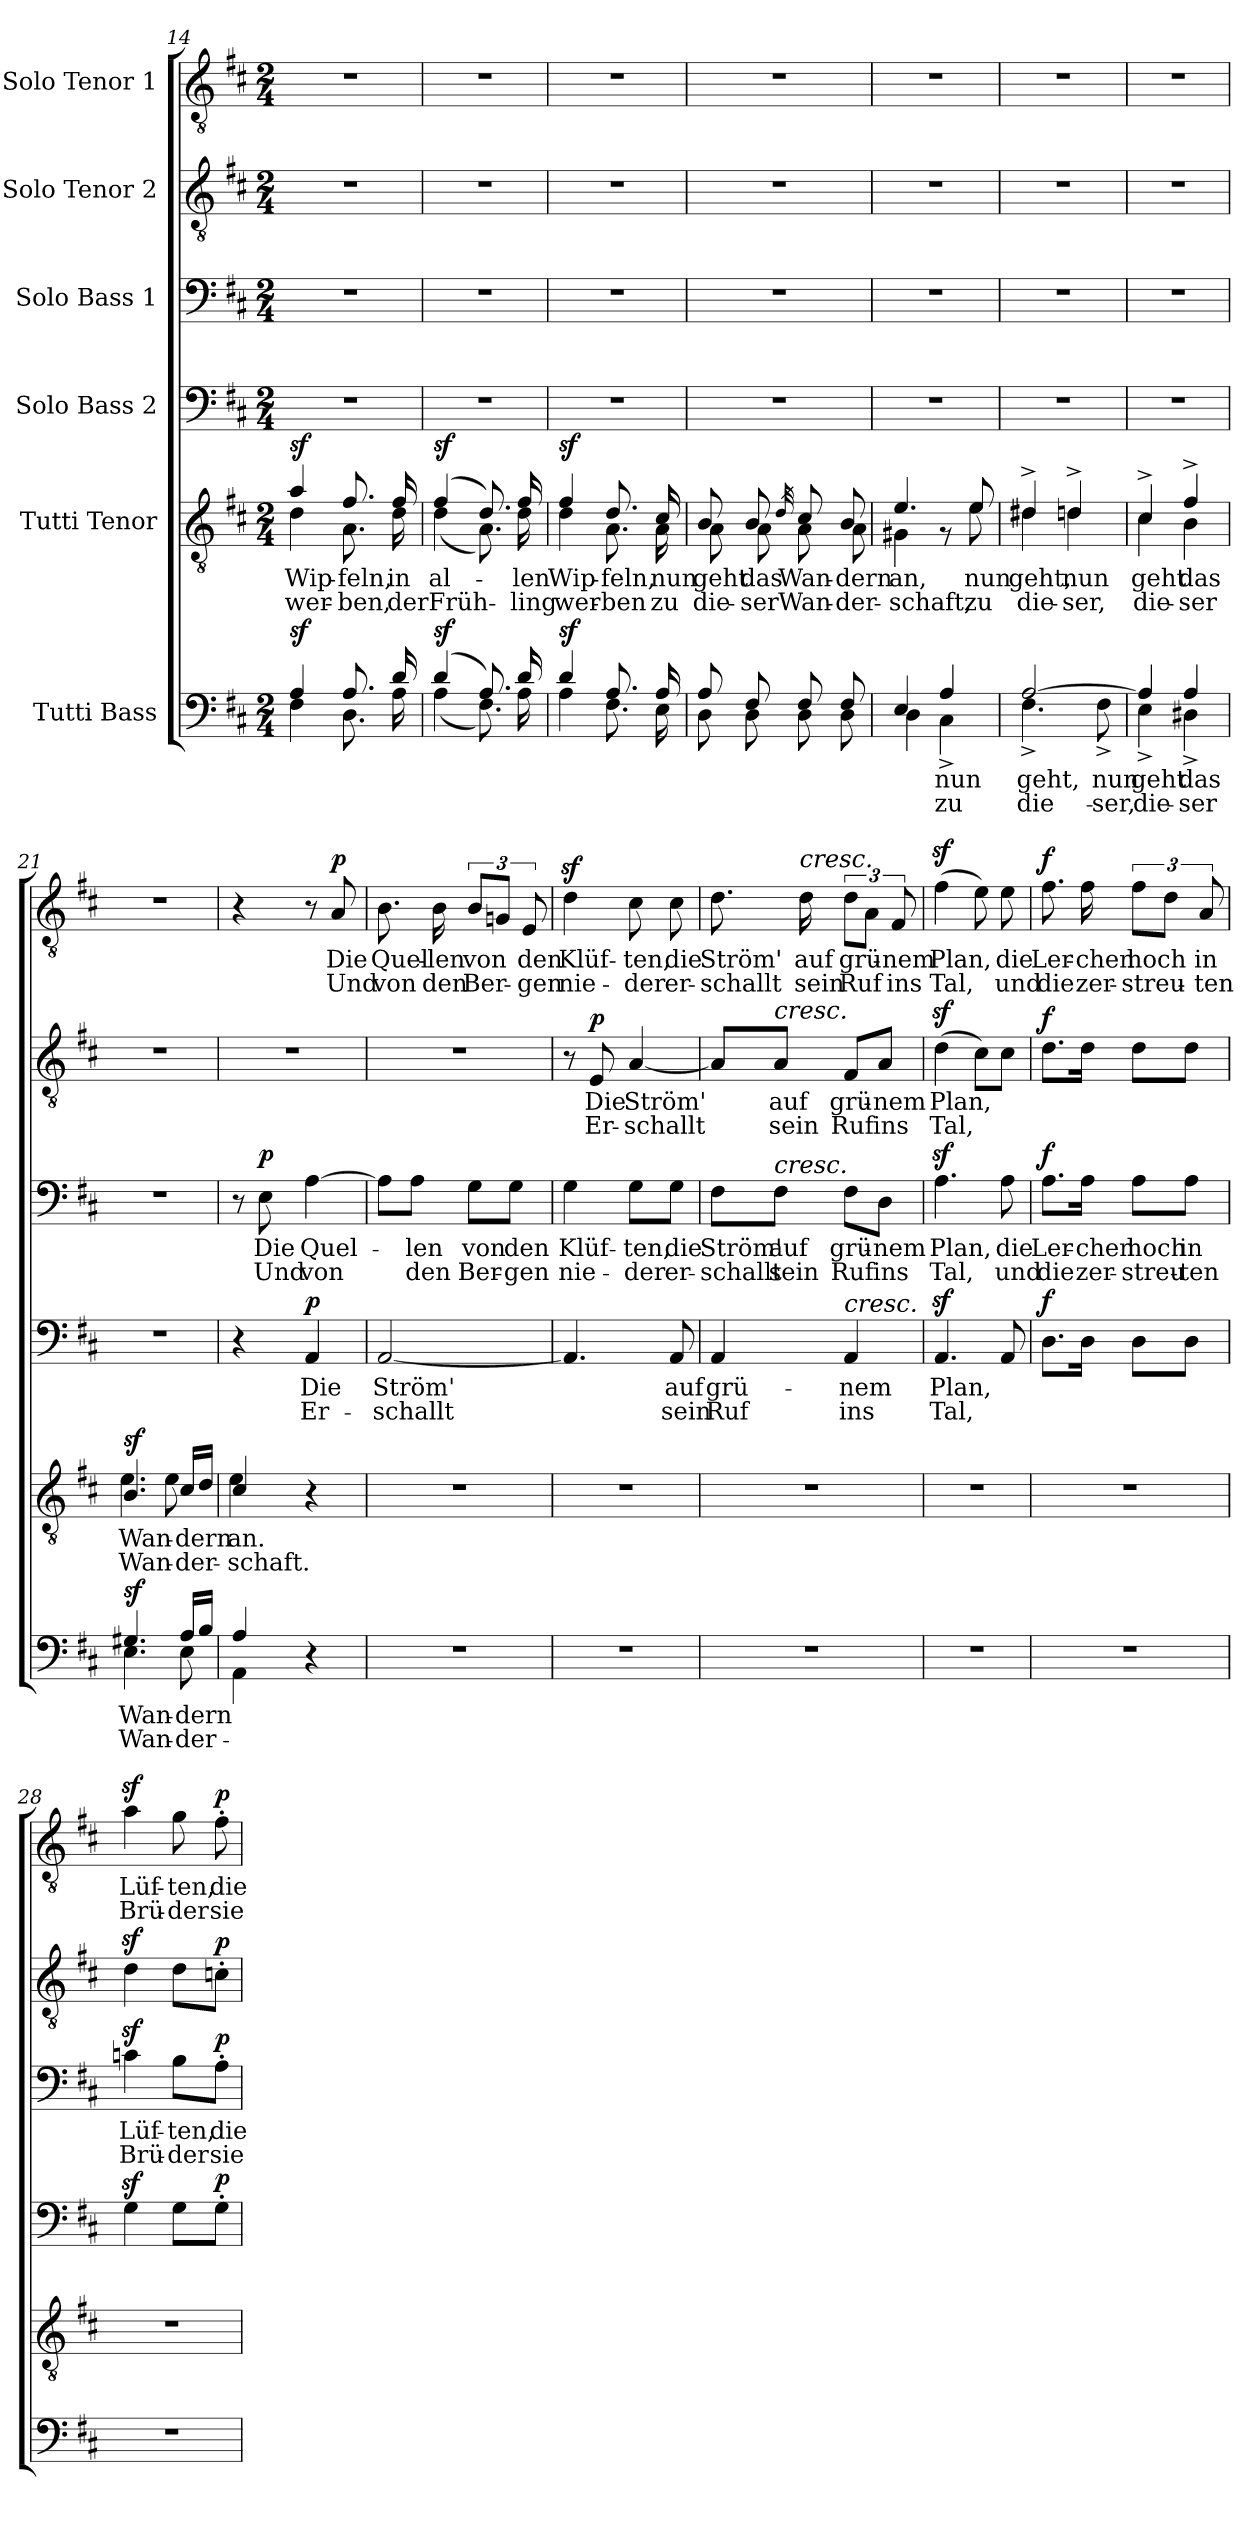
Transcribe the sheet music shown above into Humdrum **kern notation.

**kern	**text	**text	**dynam	**kern	**text	**text	**dynam	**kern	**text	**text	**dynam	**kern	**text	**text	**dynam	**kern	**text	**text	**dynam	**kern	**text	**text	**dynam
*part6	*part6	*part6	*part6	*part5	*part5	*part5	*part5	*part4	*part4	*part4	*part4	*part3	*part3	*part3	*part3	*part2	*part2	*part2	*part2	*part1	*part1	*part1	*part1
*staff6	*staff6	*staff6	*staff6	*staff5	*staff5	*staff5	*staff5	*staff4	*staff4	*staff4	*staff4	*staff3	*staff3	*staff3	*staff3	*staff2	*staff2	*staff2	*staff2	*staff1	*staff1	*staff1	*staff1
*I"Tutti Bass	*	*	*	*I"Tutti Tenor	*	*	*	*I"Solo Bass 2	*	*	*	*I"Solo Bass 1	*	*	*	*I"Solo Tenor 2	*	*	*	*I"Solo Tenor 1	*	*	*
*clefF4	*	*	*	*clefGv2	*	*	*	*clefF4	*	*	*	*clefF4	*	*	*	*clefGv2	*	*	*	*clefGv2	*	*	*
*k[f#c#]	*	*	*	*k[f#c#]	*	*	*	*k[f#c#]	*	*	*	*k[f#c#]	*	*	*	*k[f#c#]	*	*	*	*k[f#c#]	*	*	*
*M2/4	*	*	*	*M2/4	*	*	*	*M2/4	*	*	*	*M2/4	*	*	*	*M2/4	*	*	*	*M2/4	*	*	*
=14	=14	=14	=14	=14	=14	=14	=14	=14	=14	=14	=14	=14	=14	=14	=14	=14	=14	=14	=14	=14	=14	=14	=14
*^	*	*	*	*	*	*	*	*	*	*	*	*	*	*	*	*	*	*	*	*	*	*	*
!	!	!	!	!LO:DY:a	!	!LO:LY:b	!LO:LY:b	!LO:DY:a	!	!	!	!	!	!	!	!	!	!	!	!	!	!	!	!
*	*	*	*	*	*^	*	*	*	*	*	*	*	*	*	*	*	*	*	*	*	*	*	*	*
4A/	4F#\	.	.	sf	4a/	4d\	Wip-	wer-	sf	2r	.	.	.	2r	.	.	.	2r	.	.	.	2r	.	.	.
!	!	!	!	!	!	!	!LO:LY:b	!LO:LY:b	!	!	!	!	!	!	!	!	!	!	!	!	!	!	!	!	!
8.A/	8.D\	.	.	.	8.f#/	8.A\	-feln,	-ben,	.	.	.	.	.	.	.	.	.	.	.	.	.	.	.	.	.
!	!	!	!	!	!	!	!LO:LY:b	!LO:LY:b	!	!	!	!	!	!	!	!	!	!	!	!	!	!	!	!	!
16d/	16A\	.	.	.	16f#/	16d\	in	der	.	.	.	.	.	.	.	.	.	.	.	.	.	.	.	.	.
=15	=15	=15	=15	=15	=15	=15	=15	=15	=15	=15	=15	=15	=15	=15	=15	=15	=15	=15	=15	=15	=15	=15	=15	=15	=15
!	!	!	!	!LO:DY:a	!	!	!LO:LY:b	!LO:LY:b	!LO:DY:a	!	!	!	!	!	!	!	!	!	!	!	!	!	!	!	!
(4d/	(4A\	.	.	sf	(4f#/	(4d\	al-	Früh-	sf	2r	.	.	.	2r	.	.	.	2r	.	.	.	2r	.	.	.
8.A/)	8.F#\)	.	.	.	8.d/)	8.A\)	.	.	.	.	.	.	.	.	.	.	.	.	.	.	.	.	.	.	.
!	!	!	!	!	!	!	!LO:LY:b	!LO:LY:b	!	!	!	!	!	!	!	!	!	!	!	!	!	!	!	!	!
16d/	16A\	.	.	.	16f#/	16d\	-len	-ling	.	.	.	.	.	.	.	.	.	.	.	.	.	.	.	.	.
!!LO:PB:g=z
=16	=16	=16	=16	=16	=16	=16	=16	=16	=16	=16	=16	=16	=16	=16	=16	=16	=16	=16	=16	=16	=16	=16	=16	=16	=16
!	!	!	!	!LO:DY:a	!	!	!LO:LY:b	!LO:LY:b	!LO:DY:a	!	!	!	!	!	!	!	!	!	!	!	!	!	!	!	!
4d/	4A\	.	.	sf	4f#/	4d\	Wip-	wer-	sf	2r	.	.	.	2r	.	.	.	2r	.	.	.	2r	.	.	.
!	!	!	!	!	!	!	!LO:LY:b	!LO:LY:b	!	!	!	!	!	!	!	!	!	!	!	!	!	!	!	!	!
8.A/	8.F#\	.	.	.	8.d/	8.A\	-feln,	-ben	.	.	.	.	.	.	.	.	.	.	.	.	.	.	.	.	.
!	!	!	!	!	!	!	!LO:LY:b	!LO:LY:b	!	!	!	!	!	!	!	!	!	!	!	!	!	!	!	!	!
16A/	16E\	.	.	.	16c#/	16A\	nun	zu	.	.	.	.	.	.	.	.	.	.	.	.	.	.	.	.	.
=17	=17	=17	=17	=17	=17	=17	=17	=17	=17	=17	=17	=17	=17	=17	=17	=17	=17	=17	=17	=17	=17	=17	=17	=17	=17
!	!	!	!	!	!	!	!LO:LY:b	!LO:LY:b	!	!	!	!	!	!	!	!	!	!	!	!	!	!	!	!	!
8A/	8D\	.	.	.	8B/	8A\	geht	die-	.	2r	.	.	.	2r	.	.	.	2r	.	.	.	2r	.	.	.
!	!	!	!	!	!	!	!LO:LY:b	!LO:LY:b	!	!	!	!	!	!	!	!	!	!	!	!	!	!	!	!	!
8F#/	8D\	.	.	.	8B/	8A\	das	-ser	.	.	.	.	.	.	.	.	.	.	.	.	.	.	.	.	.
.	.	.	.	.	32qd/	.	.	.	.	.	.	.	.	.	.	.	.	.	.	.	.	.	.	.	.
!	!	!	!	!	!	!	!LO:LY:b	!LO:LY:b	!	!	!	!	!	!	!	!	!	!	!	!	!	!	!	!	!
8F#/	8D\	.	.	.	8c#/	8A\	Wan-	Wan-	.	.	.	.	.	.	.	.	.	.	.	.	.	.	.	.	.
!	!	!	!	!	!	!	!LO:LY:b	!LO:LY:b	!	!	!	!	!	!	!	!	!	!	!	!	!	!	!	!	!
8F#/	8D\	.	.	.	8B/	8A\	-dern	-der-	.	.	.	.	.	.	.	.	.	.	.	.	.	.	.	.	.
=18	=18	=18	=18	=18	=18	=18	=18	=18	=18	=18	=18	=18	=18	=18	=18	=18	=18	=18	=18	=18	=18	=18	=18	=18	=18
!	!	!	!	!	!	!	!LO:LY:b	!LO:LY:b	!	!	!	!	!	!	!	!	!	!	!	!	!	!	!	!	!
4E/	4D\	.	.	.	4.e/	4G#X\	an,	-schaft,	.	2r	.	.	.	2r	.	.	.	2r	.	.	.	2r	.	.	.
!	!	!LO:LY:b	!LO:LY:b	!	!	!	!	!	!	!	!	!	!	!	!	!	!	!	!	!	!	!	!	!	!
!	!	!LO:LY:b	!LO:LY:b	!	!	!	!	!	!	!	!	!	!	!	!	!	!	!	!	!	!	!	!	!	!
4A/	4C#^\	nun	zu	.	.	8r	.	.	.	.	.	.	.	.	.	.	.	.	.	.	.	.	.	.	.
!	!	!	!	!	!	!	!LO:LY:b	!LO:LY:b	!	!	!	!	!	!	!	!	!	!	!	!	!	!	!	!	!
.	.	.	.	.	8e/	8e\	nun	zu	.	.	.	.	.	.	.	.	.	.	.	.	.	.	.	.	.
=19	=19	=19	=19	=19	=19	=19	=19	=19	=19	=19	=19	=19	=19	=19	=19	=19	=19	=19	=19	=19	=19	=19	=19	=19	=19
!	!	!LO:LY:b	!LO:LY:b	!	!	!	!	!	!	!	!	!	!	!	!	!	!	!	!	!	!	!	!	!	!
!	!	!LO:LY:b	!LO:LY:b	!	!	!	!LO:LY:b	!LO:LY:b	!	!	!	!	!	!	!	!	!	!	!	!	!	!	!	!	!
[2A/	4.F#^\	geht,	die-	.	4d#X^/	4d#\	geht,	die-	.	2r	.	.	.	2r	.	.	.	2r	.	.	.	2r	.	.	.
!	!	!	!	!	!	!	!LO:LY:b	!LO:LY:b	!	!	!	!	!	!	!	!	!	!	!	!	!	!	!	!	!
.	.	.	.	.	4dn^/	4d\	nun	-ser,	.	.	.	.	.	.	.	.	.	.	.	.	.	.	.	.	.
!	!	!LO:LY:b	!LO:LY:b	!	!	!	!	!	!	!	!	!	!	!	!	!	!	!	!	!	!	!	!	!	!
.	8F#^\	nun	-ser,	.	.	.	.	.	.	.	.	.	.	.	.	.	.	.	.	.	.	.	.	.	.
=20	=20	=20	=20	=20	=20	=20	=20	=20	=20	=20	=20	=20	=20	=20	=20	=20	=20	=20	=20	=20	=20	=20	=20	=20	=20
!	!	!LO:LY:b	!LO:LY:b	!	!	!	!LO:LY:b	!LO:LY:b	!	!	!	!	!	!	!	!	!	!	!	!	!	!	!	!	!
4A/]	4E^\	geht	die-	.	4c#^/	4c#\	geht	die-	.	2r	.	.	.	2r	.	.	.	2r	.	.	.	2r	.	.	.
!	!	!LO:LY:b	!LO:LY:b	!	!	!	!	!	!	!	!	!	!	!	!	!	!	!	!	!	!	!	!	!	!
!	!	!LO:LY:b	!LO:LY:b	!	!	!	!LO:LY:b	!LO:LY:b	!	!	!	!	!	!	!	!	!	!	!	!	!	!	!	!	!
4A/	4D#X^\	das	-ser	.	4f#^/	4B\	das	-ser	.	.	.	.	.	.	.	.	.	.	.	.	.	.	.	.	.
=21	=21	=21	=21	=21	=21	=21	=21	=21	=21	=21	=21	=21	=21	=21	=21	=21	=21	=21	=21	=21	=21	=21	=21	=21	=21
!	!	!LO:LY:b	!LO:LY:b	!LO:DY:a	!	!	!LO:LY:b	!LO:LY:b	!LO:DY:a	!	!	!	!	!	!	!	!	!	!	!	!	!	!	!	!
4.G#X/	4.E\	Wan-	Wan-	sf	4.B/	4.e\	Wan-	Wan-	sf	2r	.	.	.	2r	.	.	.	2r	.	.	.	2r	.	.	.
!	!	!LO:LY:b	!LO:LY:b	!	!	!	!LO:LY:b	!LO:LY:b	!	!	!	!	!	!	!	!	!	!	!	!	!	!	!	!	!
16A/LL	8E\	-dern	-der -	.	16c#/LL	8e\	-dern	-der-	.	.	.	.	.	.	.	.	.	.	.	.	.	.	.	.	.
16B/JJ	.	.	.	.	16d/JJ	.	.	.	.	.	.	.	.	.	.	.	.	.	.	.	.	.	.	.	.
!!LO:LB:g=z
=22	=22	=22	=22	=22	=22	=22	=22	=22	=22	=22	=22	=22	=22	=22	=22	=22	=22	=22	=22	=22	=22	=22	=22	=22	=22
!	!	!	!	!	!	!	!LO:LY:b	!LO:LY:b	!	!	!	!	!	!	!	!	!	!	!	!	!	!	!	!	!
4A/	4AA\	.	.	.	4c#/	4e\	an.	-schaft.	.	4r	.	.	.	8r	.	.	.	2r	.	.	.	4r	.	.	.
!	!	!	!	!	!	!	!	!	!	!	!	!	!	!	!LO:LY:b	!LO:LY:b	!LO:DY:a	!	!	!	!	!	!	!	!
.	.	.	.	.	.	.	.	.	.	.	.	.	.	8E\	Die	Und	p	.	.	.	.	.	.	.	.
!	!	!	!	!	!	!	!	!	!	!	!LO:LY:b	!LO:LY:b	!LO:DY:a	!	!LO:LY:b	!LO:LY:b	!	!	!	!	!	!	!	!	!
4r	4ryy	.	.	.	4r	4ryy	.	.	.	4AA/	Die	Er-	p	[4A\	Quel-	von	.	.	.	.	.	8r	.	.	.
!	!	!	!	!	!	!	!	!	!	!	!	!	!	!	!	!	!	!	!	!	!	!	!LO:LY:b	!LO:LY:b	!LO:DY:a
.	.	.	.	.	.	.	.	.	.	.	.	.	.	.	.	.	.	.	.	.	.	8A/	Die	Und	p
*v	*v	*	*	*	*	*	*	*	*	*	*	*	*	*	*	*	*	*	*	*	*	*	*	*	*
*	*	*	*	*v	*v	*	*	*	*	*	*	*	*	*	*	*	*	*	*	*	*	*	*	*
=23	=23	=23	=23	=23	=23	=23	=23	=23	=23	=23	=23	=23	=23	=23	=23	=23	=23	=23	=23	=23	=23	=23	=23
!	!	!	!	!	!	!	!	!	!LO:LY:b	!LO:LY:b	!	!	!	!	!	!	!	!	!	!	!LO:LY:b	!LO:LY:b	!
2r	.	.	.	2r	.	.	.	[2AA/	Ström'	-schallt	.	8A\L]	.	.	.	2r	.	.	.	8.B\	Quel-	von	.
!	!	!	!	!	!	!	!	!	!	!	!	!	!LO:LY:b	!LO:LY:b	!	!	!	!	!	!	!	!	!
.	.	.	.	.	.	.	.	.	.	.	.	8A\J	-len	den	.	.	.	.	.	.	.	.	.
!	!	!	!	!	!	!	!	!	!	!	!	!	!	!	!	!	!	!	!	!	!LO:LY:b	!LO:LY:b	!
.	.	.	.	.	.	.	.	.	.	.	.	.	.	.	.	.	.	.	.	16B\	-len	den	.
!	!	!	!	!	!	!	!	!	!	!	!	!	!LO:LY:b	!LO:LY:b	!	!	!	!	!	!	!LO:LY:b	!LO:LY:b	!
.	.	.	.	.	.	.	.	.	.	.	.	8G\L	von	Ber-	.	.	.	.	.	12B/L	von	Ber-	.
.	.	.	.	.	.	.	.	.	.	.	.	.	.	.	.	.	.	.	.	12Gn/J	.	.	.
!	!	!	!	!	!	!	!	!	!	!	!	!	!LO:LY:b	!LO:LY:b	!	!	!	!	!	!	!	!	!
.	.	.	.	.	.	.	.	.	.	.	.	8G\J	den	-gen	.	.	.	.	.	.	.	.	.
!	!	!	!	!	!	!	!	!	!	!	!	!	!	!	!	!	!	!	!	!	!LO:LY:b	!LO:LY:b	!
.	.	.	.	.	.	.	.	.	.	.	.	.	.	.	.	.	.	.	.	12E/	den	-gen	.
=24	=24	=24	=24	=24	=24	=24	=24	=24	=24	=24	=24	=24	=24	=24	=24	=24	=24	=24	=24	=24	=24	=24	=24
!	!	!	!	!	!	!	!	!	!	!	!	!	!LO:LY:b	!LO:LY:b	!	!	!	!	!	!	!LO:LY:b	!LO:LY:b	!
2r	.	.	.	2r	.	.	.	4.AA/]	.	.	.	4G\	Klüf-	nie-	.	8r	.	.	.	4dz>\	Klüf-	nie-	.
!	!	!	!	!	!	!	!	!	!	!	!	!	!	!	!	!	!LO:LY:b	!LO:LY:b	!LO:DY:a	!	!	!	!
.	.	.	.	.	.	.	.	.	.	.	.	.	.	.	.	8E/	Die	Er-	p	.	.	.	.
!	!	!	!	!	!	!	!	!	!	!	!	!	!LO:LY:b	!LO:LY:b	!	!	!LO:LY:b	!LO:LY:b	!	!	!LO:LY:b	!LO:LY:b	!
.	.	.	.	.	.	.	.	.	.	.	.	8G\L	-ten,	-der	.	[4A/	Ström'	-schallt	.	8c#\	-ten,	-der	.
!	!	!	!	!	!	!	!	!	!LO:LY:b	!LO:LY:b	!	!	!LO:LY:b	!LO:LY:b	!	!	!	!	!	!	!LO:LY:b	!LO:LY:b	!
.	.	.	.	.	.	.	.	8AA/	auf	sein	.	8G\J	die	er-	.	.	.	.	.	8c#\	die	er-	.
=25	=25	=25	=25	=25	=25	=25	=25	=25	=25	=25	=25	=25	=25	=25	=25	=25	=25	=25	=25	=25	=25	=25	=25
!	!	!	!	!	!	!	!	!	!LO:LY:b	!LO:LY:b	!	!	!LO:LY:b	!LO:LY:b	!	!	!	!	!	!	!LO:LY:b	!LO:LY:b	!
2r	.	.	.	2r	.	.	.	4AA/	grü-	Ruf	.	8F#\L	Ström'	-schallt	.	8A/L]	.	.	.	8.d\	Ström'	-schallt	.
!	!	!	!	!	!	!	!	!	!	!	!	!	!	!	!	!LO:TX:a:i:t=cresc.	!	!	!	!	!	!	!
!	!	!	!	!	!	!	!	!	!	!	!	!LO:TX:a:i:t=cresc.	!	!	!	!	!	!	!	!	!	!	!
!	!	!	!	!	!	!	!	!	!	!	!	!	!LO:LY:b	!LO:LY:b	!	!	!LO:LY:b	!LO:LY:b	!	!	!	!	!
.	.	.	.	.	.	.	.	.	.	.	.	8F#\J	auf	sein	.	8A/J	auf	sein	.	.	.	.	.
!	!	!	!	!	!	!	!	!	!	!	!	!	!	!	!	!	!	!	!	!LO:TX:a:i:t=cresc.	!	!	!
!	!	!	!	!	!	!	!	!	!	!	!	!	!	!	!	!	!	!	!	!	!LO:LY:b	!LO:LY:b	!
.	.	.	.	.	.	.	.	.	.	.	.	.	.	.	.	.	.	.	.	16d\	auf	sein	.
!	!	!	!	!	!	!	!	!LO:TX:a:i:t=cresc.	!	!	!	!	!	!	!	!	!	!	!	!	!	!	!
!	!	!	!	!	!	!	!	!	!LO:LY:b	!LO:LY:b	!	!	!LO:LY:b	!LO:LY:b	!	!	!LO:LY:b	!LO:LY:b	!	!	!LO:LY:b	!LO:LY:b	!
.	.	.	.	.	.	.	.	4AA/	-nem	ins	.	8F#\L	grü-	Ruf	.	8F#/L	grü-	Ruf	.	12d\L	grü-	-Ruf	.
.	.	.	.	.	.	.	.	.	.	.	.	.	.	.	.	.	.	.	.	12A\J	.	.	.
!	!	!	!	!	!	!	!	!	!	!	!	!	!LO:LY:b	!LO:LY:b	!	!	!LO:LY:b	!LO:LY:b	!	!	!	!	!
.	.	.	.	.	.	.	.	.	.	.	.	8D\J	-nem	ins	.	8A/J	-nem	ins	.	.	.	.	.
!	!	!	!	!	!	!	!	!	!	!	!	!	!	!	!	!	!	!	!	!	!LO:LY:b	!LO:LY:b	!
.	.	.	.	.	.	.	.	.	.	.	.	.	.	.	.	.	.	.	.	12F#/	-nem	ins	.
=26	=26	=26	=26	=26	=26	=26	=26	=26	=26	=26	=26	=26	=26	=26	=26	=26	=26	=26	=26	=26	=26	=26	=26
!	!	!	!	!	!	!	!	!	!LO:LY:b	!LO:LY:b	!	!	!LO:LY:b	!LO:LY:b	!	!	!LO:LY:b	!LO:LY:b	!	!	!LO:LY:b	!LO:LY:b	!
2r	.	.	.	2r	.	.	.	4.AAz>/	Plan,	Tal,	.	4.Az>\	Plan,	Tal,	.	(4dz>\	Plan,	Tal,	.	(4f#z>\	Plan,	Tal,	.
.	.	.	.	.	.	.	.	.	.	.	.	.	.	.	.	8c#\L)	.	.	.	8e\)	.	.	.
!	!	!	!	!	!	!	!	!	!	!	!	!	!LO:LY:b	!LO:LY:b	!	!	!	!	!	!	!LO:LY:b	!LO:LY:b	!
.	.	.	.	.	.	.	.	8AA/	.	.	.	8A\	die	und	.	8c#\J	.	.	.	8e\	die	und	.
!!LO:LB:g=z
=27	=27	=27	=27	=27	=27	=27	=27	=27	=27	=27	=27	=27	=27	=27	=27	=27	=27	=27	=27	=27	=27	=27	=27
!	!	!	!	!	!	!	!	!	!	!	!LO:DY:a	!	!LO:LY:b	!LO:LY:b	!LO:DY:a	!	!	!	!LO:DY:a	!	!LO:LY:b	!LO:LY:b	!LO:DY:a
2r	.	.	.	2r	.	.	.	8.D\L	.	.	f	8.A\L	Ler-	die	f	8.d\L	.	.	f	8.f#\	Ler-	die	f
!	!	!	!	!	!	!	!	!	!	!	!	!	!LO:LY:b	!LO:LY:b	!	!	!	!	!	!	!LO:LY:b	!LO:LY:b	!
.	.	.	.	.	.	.	.	16D\Jk	.	.	.	16A\Jk	-chen	zer-	.	16d\Jk	.	.	.	16f#\	-chen	zer-	.
!	!	!	!	!	!	!	!	!	!	!	!	!	!LO:LY:b	!LO:LY:b	!	!	!	!	!	!	!LO:LY:b	!LO:LY:b	!
.	.	.	.	.	.	.	.	8D\L	.	.	.	8A\L	hoch	-streu-	.	8d\L	.	.	.	12f#\L	hoch	-streu-	.
.	.	.	.	.	.	.	.	.	.	.	.	.	.	.	.	.	.	.	.	12d\J	.	.	.
!	!	!	!	!	!	!	!	!	!	!	!	!	!LO:LY:b	!LO:LY:b	!	!	!	!	!	!	!	!	!
.	.	.	.	.	.	.	.	8D\J	.	.	.	8A\J	in	-ten	.	8d\J	.	.	.	.	.	.	.
!	!	!	!	!	!	!	!	!	!	!	!	!	!	!	!	!	!	!	!	!	!LO:LY:b	!LO:LY:b	!
.	.	.	.	.	.	.	.	.	.	.	.	.	.	.	.	.	.	.	.	12A/	in	-ten	.
=28	=28	=28	=28	=28	=28	=28	=28	=28	=28	=28	=28	=28	=28	=28	=28	=28	=28	=28	=28	=28	=28	=28	=28
!	!	!	!	!	!	!	!	!	!	!	!	!	!LO:LY:b	!LO:LY:b	!	!	!	!	!	!	!LO:LY:b	!LO:LY:b	!
2r	.	.	.	2r	.	.	.	4Gz>\	.	.	.	4cnz>\	Lüf-	Brü-	.	4dz>\	.	.	.	4az>\	Lüf-	Brü-	.
!	!	!	!	!	!	!	!	!	!	!	!	!	!LO:LY:b	!LO:LY:b	!	!	!	!	!	!	!LO:LY:b	!LO:LY:b	!
.	.	.	.	.	.	.	.	8G\L	.	.	.	8B\L	-ten,	-der	.	8d\L	.	.	.	8g\	-ten,	-der	.
!	!	!	!	!	!	!	!	!	!	!	!LO:DY:a	!	!LO:LY:b	!LO:LY:b	!LO:DY:a	!	!	!	!LO:DY:a	!	!LO:LY:b	!LO:LY:b	!LO:DY:a
.	.	.	.	.	.	.	.	8G'\J	.	.	p	8A'\J	die	sie	p	8cn'\J	.	.	p	8f#'\	die	sie	p
=	=	=	=	=	=	=	=	=	=	=	=	=	=	=	=	=	=	=	=	=	=	=	=
*-	*-	*-	*-	*-	*-	*-	*-	*-	*-	*-	*-	*-	*-	*-	*-	*-	*-	*-	*-	*-	*-	*-	*-
